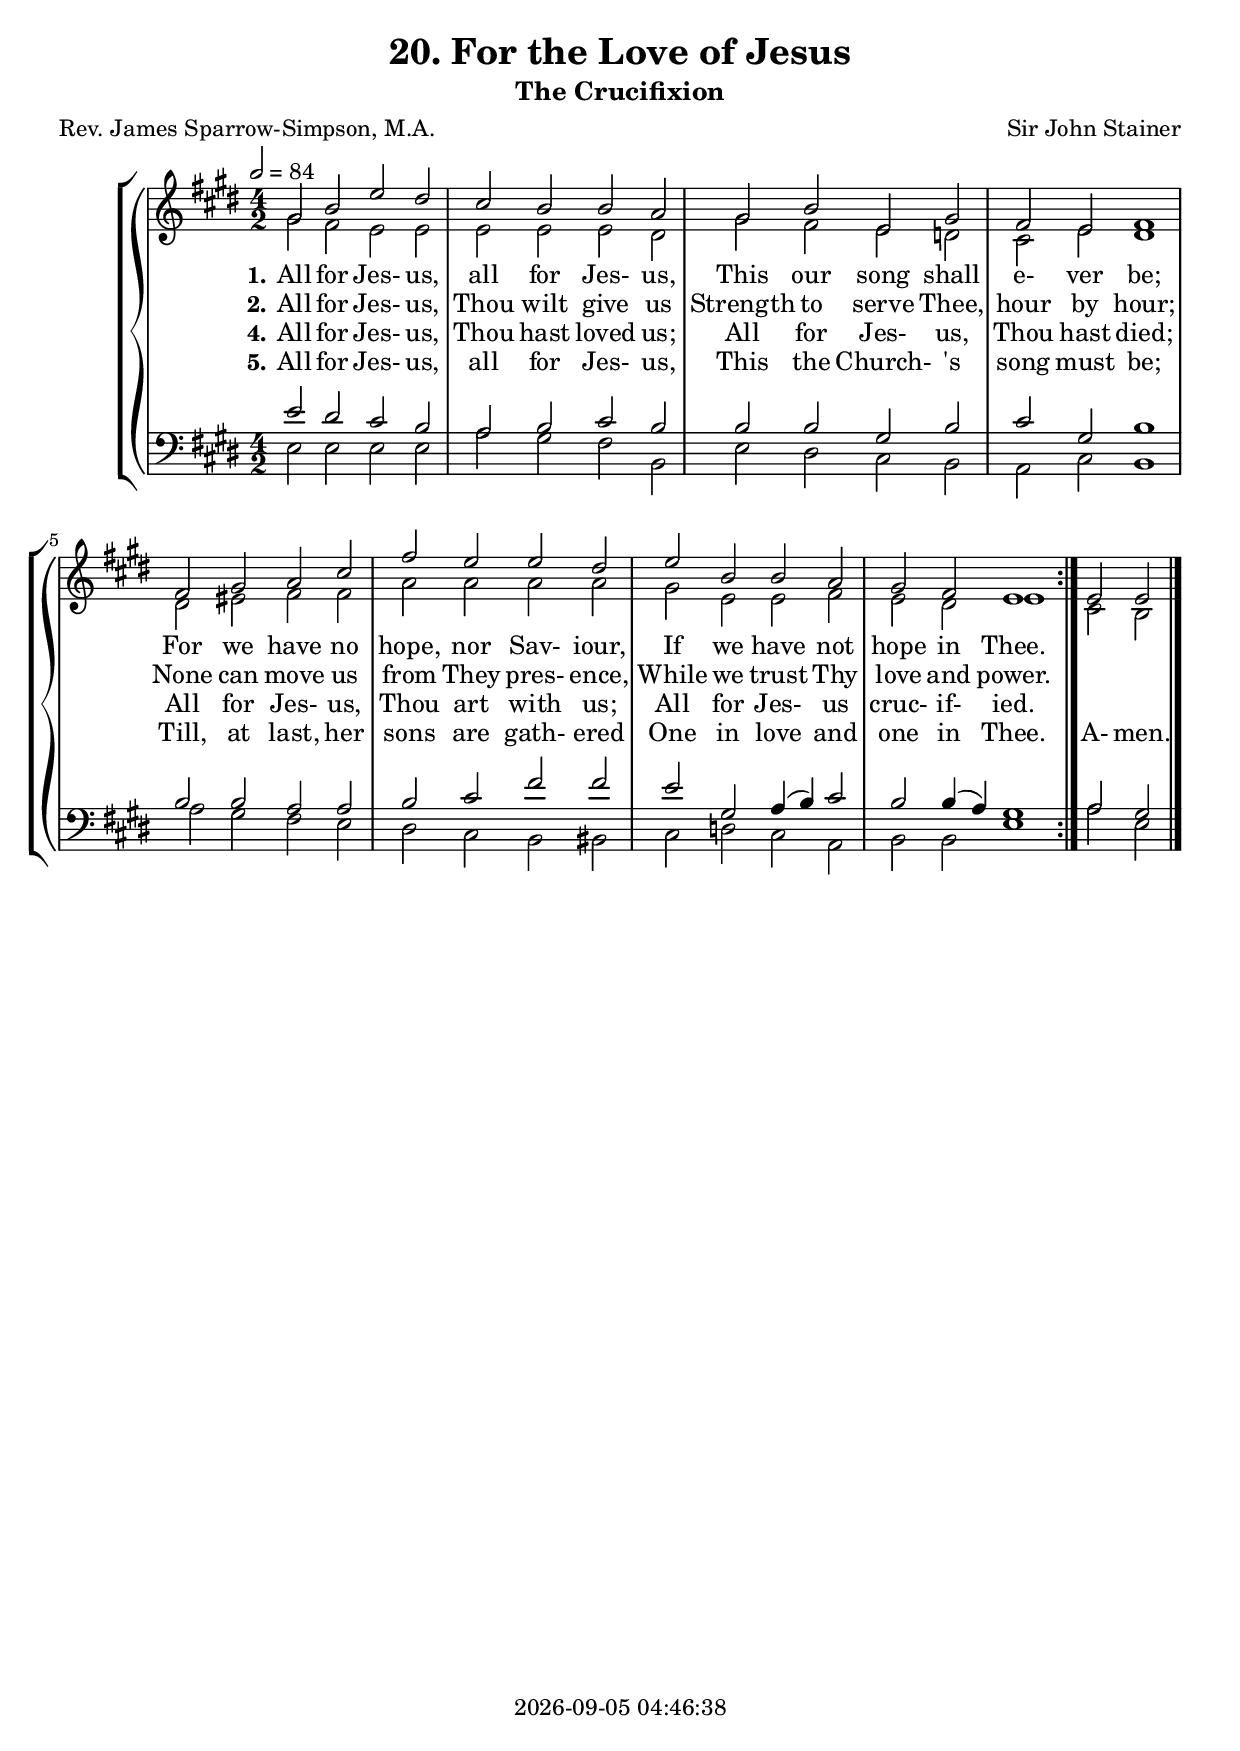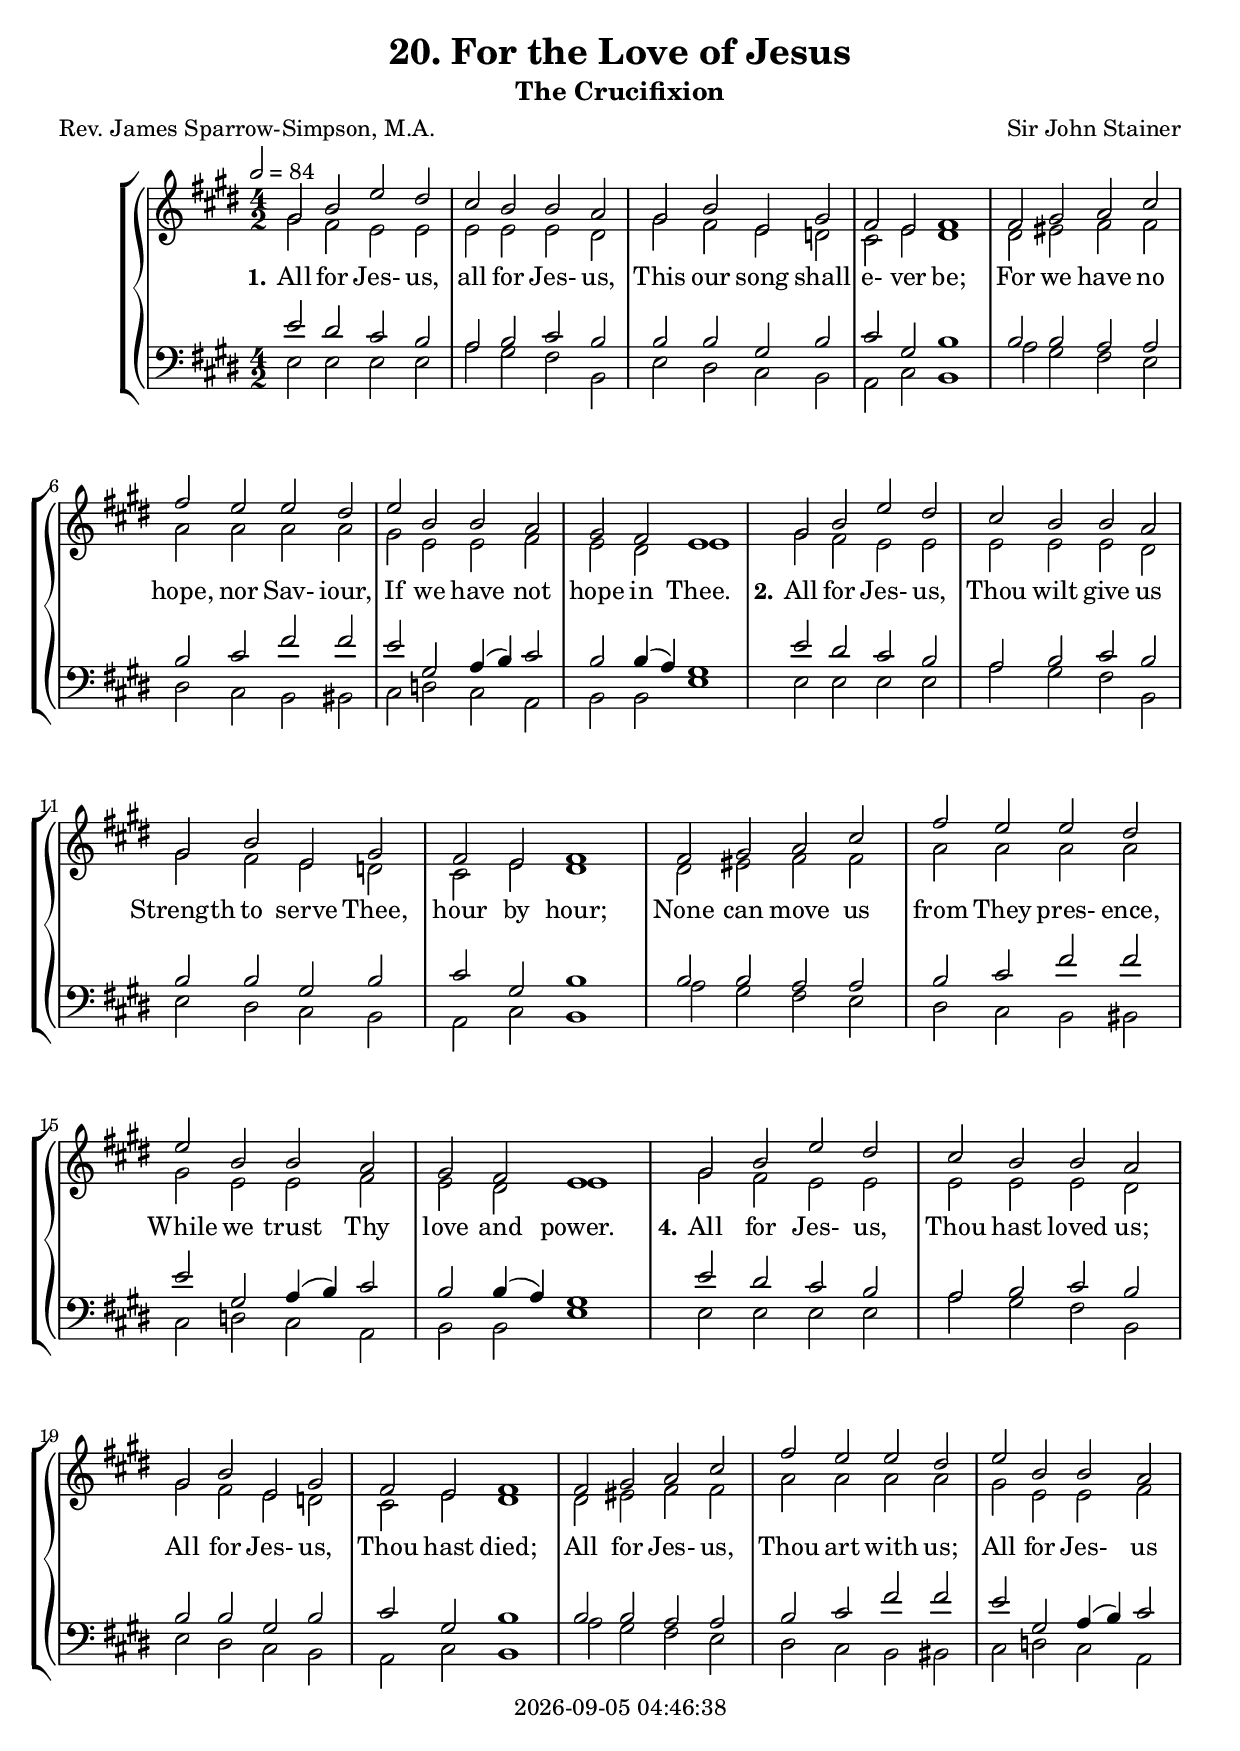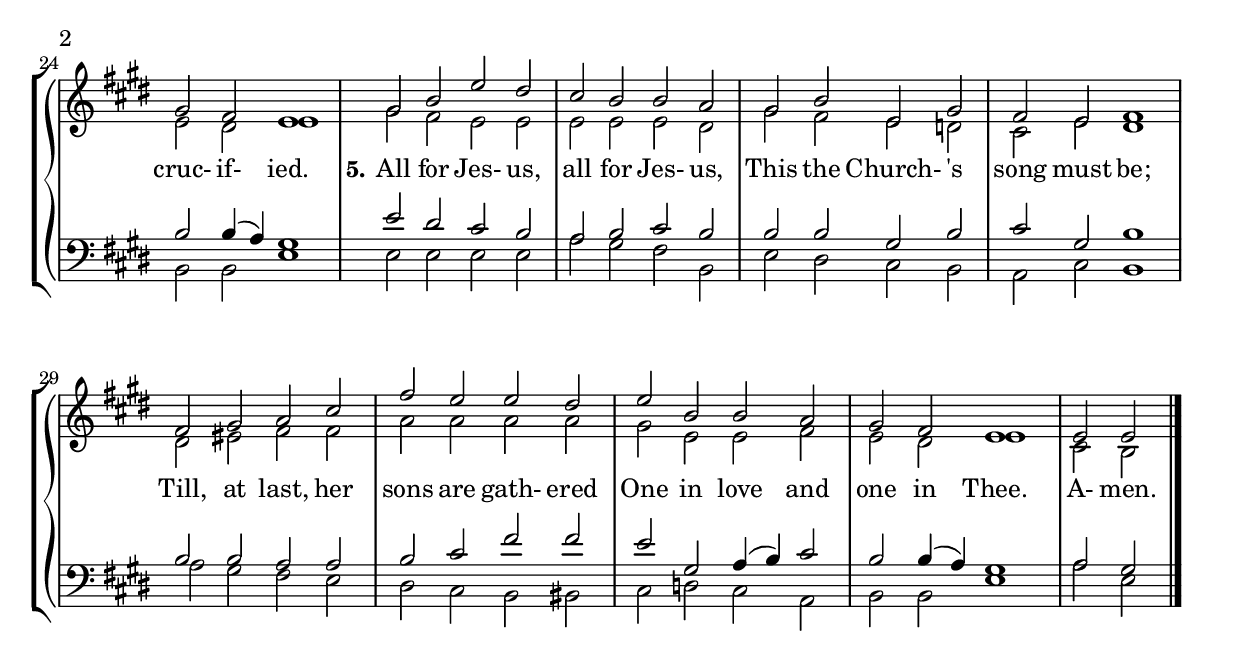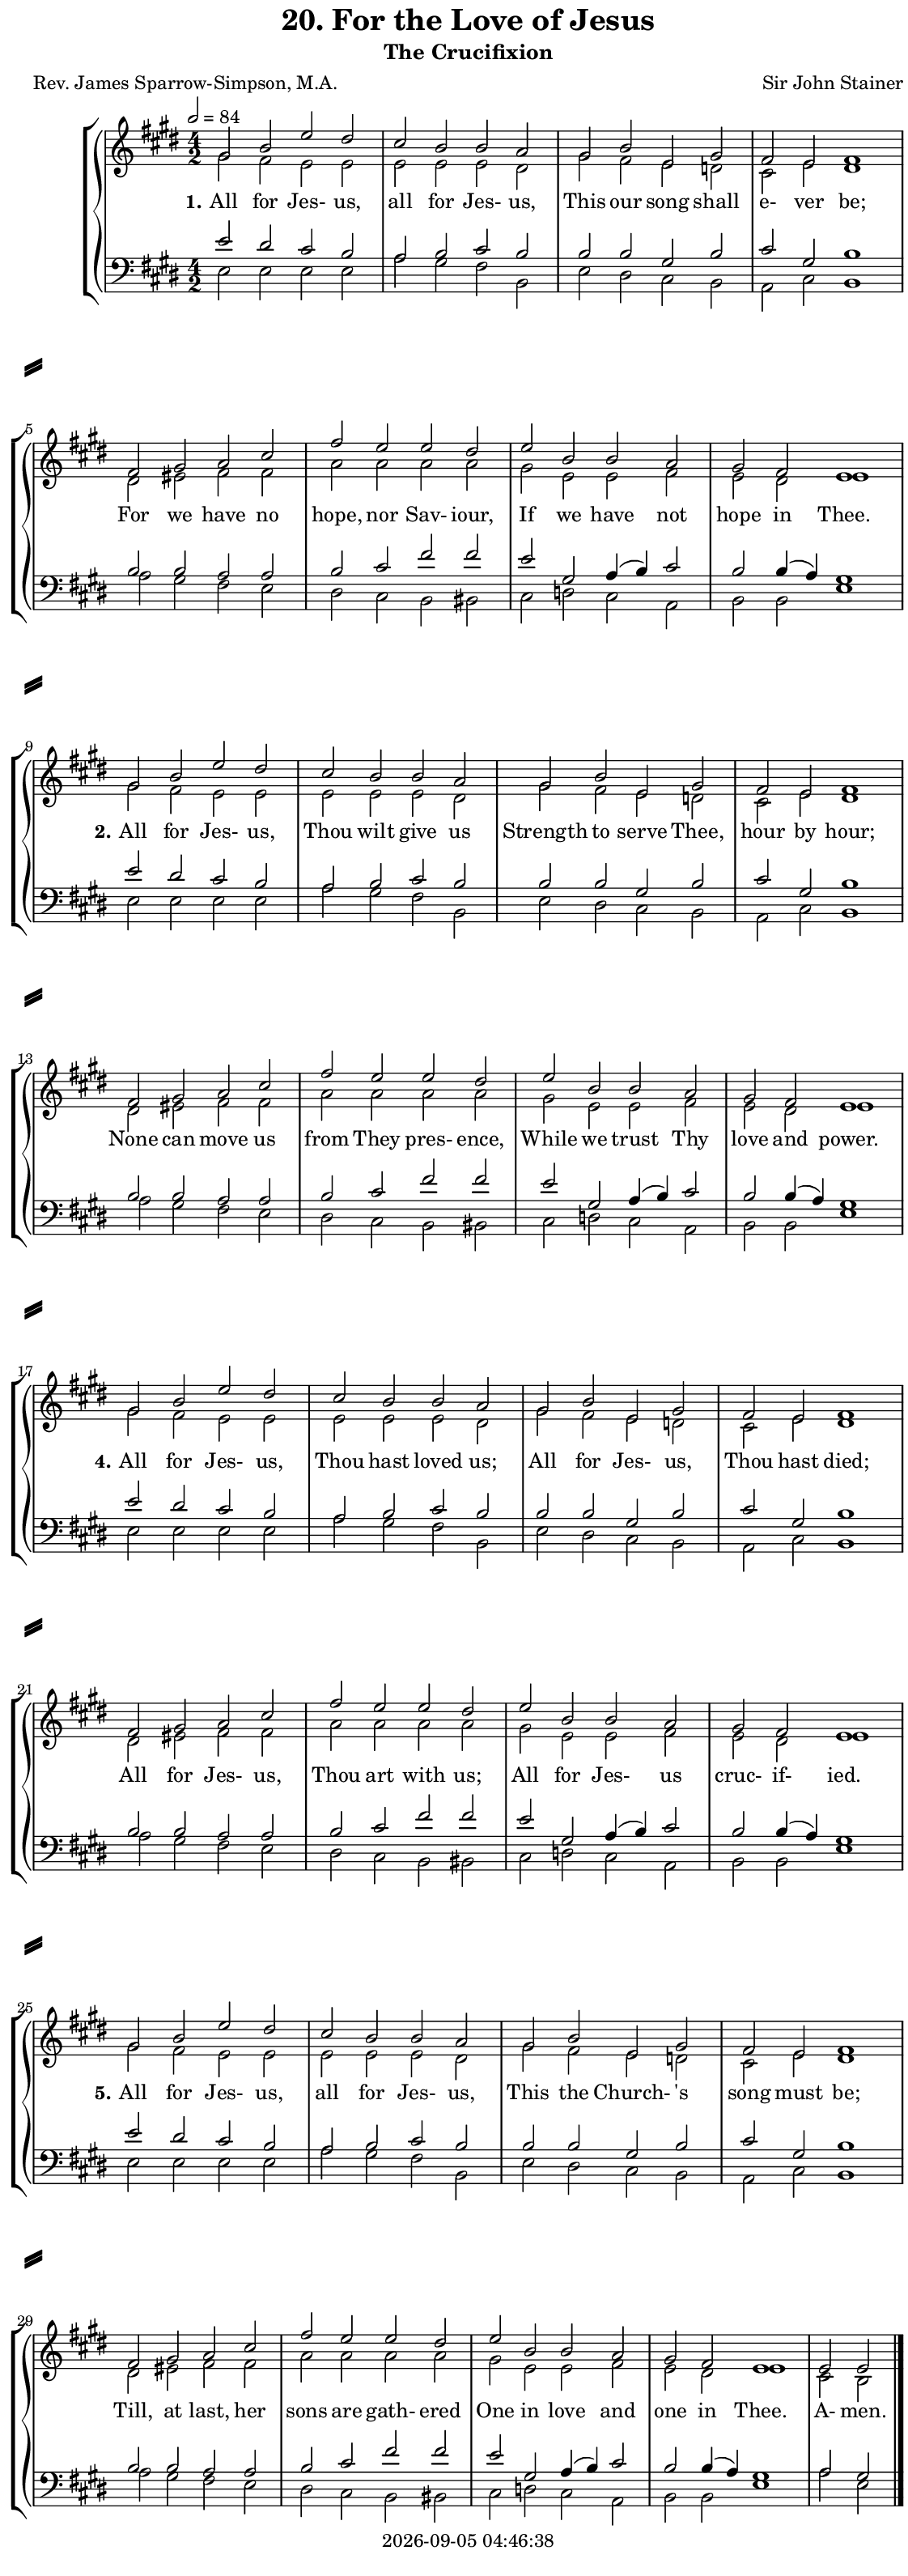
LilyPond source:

\version "2.19.82"

today = #(strftime "%Y-%m-%d %H:%M:%S" (localtime (current-time)))

\header {
% centered at top
%  dedication  = "dedication"
  title       = "20. For the Love of Jesus"
  subtitle    = "The Crucifixion"
%  subsubtitle = "subsubtitle"
%  instrument  = "instrument"
  
% arrangement of following lines:
%
%  poet    composer
%  meter   arranger
%  piece       opus

  composer    = "Sir John Stainer"
%  arranger    = "arranger"
%  opus        = "opus"

  poet        = "Rev. James Sparrow-Simpson, M.A."
%  meter       = "meter"
%  piece       = "piece"

% centered at bottom
% tagline     = "tagline" % default lilypond version
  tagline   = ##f
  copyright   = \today
}

#(set-global-staff-size 20)

global = {
  \key e \major
  \time 4/2
  \tempo 2=84
}

wordsOne = \lyricmode {
  \set stanza = "1."
  All for Jes- us, all for Jes- us,
  This our song shall e- ver be;
  For we have no hope, nor Sav- iour,
  If we have not hope in Thee.
}

wordsTwo = \lyricmode {
  \set stanza = "2."
  All for Jes- us, Thou wilt give us
  Strength to serve Thee, hour by hour;
  None can move us from They pres- ence,
  While we trust Thy love and power.
}

wordsThree = \lyricmode {
  \set stanza = "3."
  All for Jes- us, at Thine al- tar
  Thou wilt give us sweet con- tent;
  There, dear Lord, we shall re- ceive Thee
  In the sol- emn Sac- ra- ment.
}

wordsFour = \lyricmode {
  \set stanza = "4."
  All for Jes- us, Thou hast loved us;
  All for Jes- us, Thou hast died;
  All for Jes- us, Thou art with us;
  All for Jes- us cruc- if- ied.
}

wordsFive = \lyricmode {
  \set stanza = "5."
  All for Jes- us, all for Jes- us,
  This the Church- "'s" song must be;
  Till, at last, her sons are gath- ered
  One in love and one in Thee.
  A- men.
}

soprano = \relative c'' {
  \repeat volta 4 {
    gis2 b e dis
    cis2 b b a
    gis2 b e, gis
    fis2 e fis1
    fis2 gis a cis
    fis2 e e dis
    e2 b b a
    gis2 fis e1
  }
  e2 e
}

alto = \relative c'' {
  \repeat volta 4 {
    gis2 fis e e
    e2 e e dis
    gis2 fis e d
    cis2 e dis1
    dis2 eis fis fis
    a2 a a a
    gis2 e e fis
    e2 dis e1
  }
  cis2 b
}

tenor = \relative c' {
  \repeat volta 4 {
    e2 dis cis b
    a2 b cis b
    b2 b gis b
    cis2 gis b1
    b2 b a a
    b2 cis fis fis
    e2 gis, a4(b) cis2
    b2 b4(a) gis1
  }
  a2 gis
}

bass= \relative c {
  \repeat volta 4 {
    e2 e e e
    a2 gis fis b,
    e2 dis cis b
    a2 cis b1
    a'2 gis fis e
    dis2 cis b bis
    cis2 d cis a
    b2 b e1
  }
  a2 e
}

\book {
  \bookOutputSuffix "repeat"
  \score {
    \context GrandStaff <<
      <<
        \new ChoirStaff <<
                                % Joint soprano/alto staff
          \new Staff <<
            \new Voice = "soprano" { \global \voiceOne \soprano \bar "|."}
            \new Voice = "alto"    { \global \voiceTwo \alto             }
            \new Lyrics \lyricsto "soprano" { \wordsOne   }
            \new Lyrics \lyricsto "soprano" { \wordsTwo   }
%            \new Lyrics \lyricsto "soprano" { \wordsThree }
            \new Lyrics \lyricsto "soprano" { \wordsFour }
            \new Lyrics \lyricsto "soprano" { \wordsFive }
          >>
                                % Joint tenor/bass staff
          \new Staff <<
            \clef "bass"
%            \new Voice = "tenor" { \global \voiceOne \tenor \tenor }
%            \new Voice = "bass"  { \global \voiceTwo \bass  \bass  }
            \new Voice = "tenor" { \global \voiceOne \tenor  }
            \new Voice = "bass"  { \global \voiceTwo \bass   }
          >>
        >>
      >>
    >>
    \layout {
      indent = 1.5\cm
      \context {
        \Staff \RemoveAllEmptyStaves
      }
    }
  }
}

\book {
  \bookOutputSuffix "single"
  \score {
    \context GrandStaff <<
      <<
        \new ChoirStaff <<
                                % Joint soprano/alto staff
          \new Staff <<
            \new Voice = "soprano" { \global \voiceOne \unfoldRepeats \soprano \bar "|."}
            \new Voice = "alto"    { \global \voiceTwo \unfoldRepeats \alto    }
            \new Lyrics \lyricsto "soprano" { \wordsOne  
                                              \wordsTwo  
%                                              \wordsThree
                                              \wordsFour 
                                              \wordsFive 
                                            }
          >>
                                % Joint tenor/bass staff
          \new Staff <<
            \clef "bass"
            \new Voice = "tenor" { \global \voiceOne \unfoldRepeats \tenor }
            \new Voice = "bass"  { \global \voiceTwo \unfoldRepeats \bass  }
          >>
        >>
      >>
    >>
    \layout {
      indent = 1.5\cm
      \context {
        \Staff \RemoveAllEmptyStaves
      }
    }
  }
}

\book {
  \bookOutputSuffix "singlepage"
  \paper {
    top-margin = 0
    left-margin = 7
    right-margin = 1
    paper-width = 190\mm
    page-breaking = #ly:one-page-breaking
    system-system-spacing.basic-distance = #22
    system-separator-markup = \slashSeparator
  }
  \score {
    \context GrandStaff <<
      <<
        \new ChoirStaff <<
                                % Joint soprano/alto staff
          \new Staff <<
            \new Voice = "soprano" { \global \voiceOne \unfoldRepeats \soprano \bar "|."}
            \new Voice = "alto"    { \global \voiceTwo \unfoldRepeats \alto    }
            \new Lyrics \lyricsto "soprano" { \wordsOne  
                                              \wordsTwo  
%                                              \wordsThree
                                              \wordsFour 
                                              \wordsFive 
                                            }
          >>
                                % Joint tenor/bass staff
          \new Staff <<
            \clef "bass"
            \new Voice = "tenor" { \global \voiceOne \unfoldRepeats \tenor }
            \new Voice = "bass"  { \global \voiceTwo \unfoldRepeats \bass  }
          >>
        >>
      >>
    >>
    \layout {
      indent = 1.5\cm
      \context {
        \Staff \RemoveAllEmptyStaves
      }
    }
  }
}
